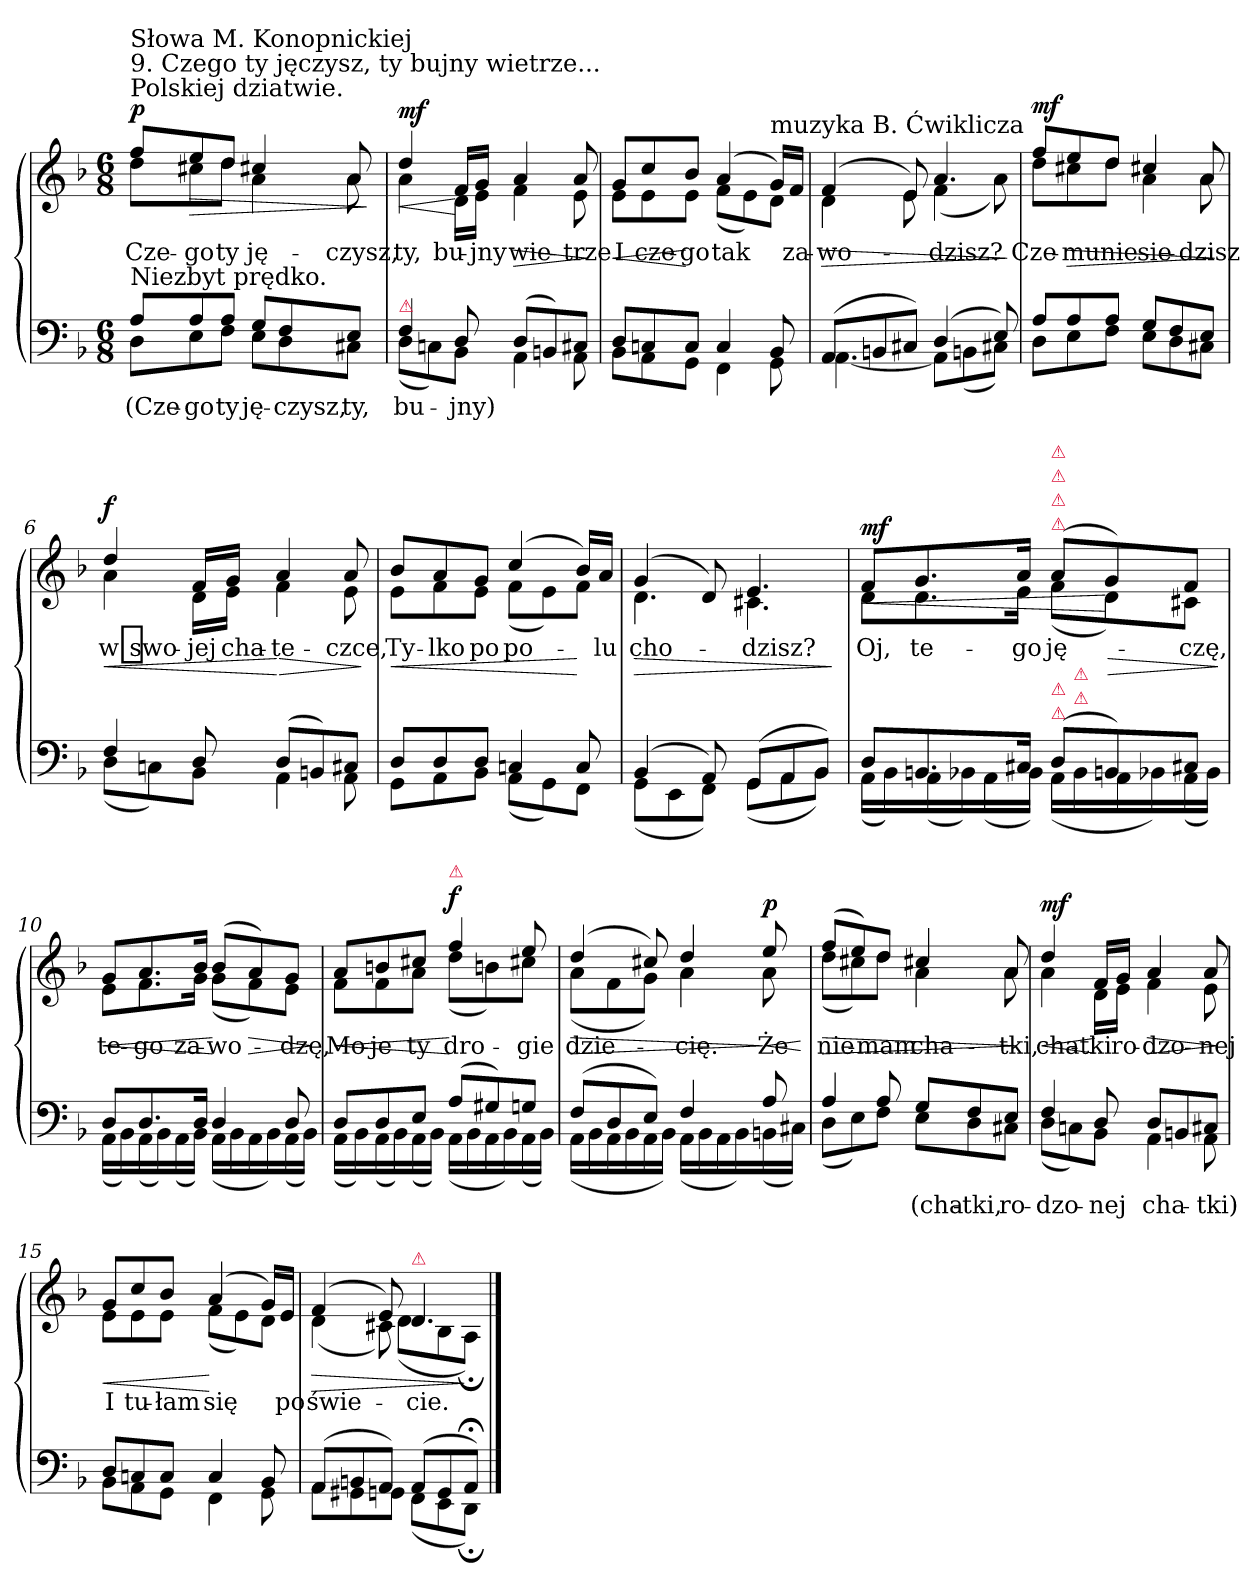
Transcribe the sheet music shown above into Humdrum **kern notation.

**kern	**text	**kern	**text	**dynam
*part1	*part1	*part1	*part1	*part1
*staff2	*staff2	*staff1	*staff1	*staff1/2
*clefF4	*	*clefG2	*	*
*k[b-]	*	*k[b-]	*	*
*M6/8	*	*M6/8	*	*
=1	=1	=1	=1	=1
*^	*	*^	*	*
!	!	!	!LO:TX:a:t=Polskiej dziatwie.	!	!	!
!	!	!	!LO:TX:a:t=9. Czego ty jęczysz, ty bujny wietrze...	!	!	!
!	!	!	!LO:TX:a:t=Słowa M. Konopnickiej	!	!	!
!LO:TX:a:t=Niezbyt prędko.	!	!	!	!	!	!
8A/L	8D\L	(Cze-	8ff/L	8dd\L	Cze-	p
8A/	8E\	-go	8ee/	8cc#X\	-go	>
8A/J	8F\J	ty	8dd/J	8dd\J	ty	.
8G/L	8E\L	ję-	4cc#X/	4a\	ję-	.
8F/	8D\	-czysz,	.	.	.	.
8E/J	8C#X\J	ty,	8a/	8a\	-czysz,	.
*v	*v	*	*	*	*	*
*	*	*v	*v	*	*
.	.	.	.	]
=2	=2	=2	=2	=2
*^	*	*^	*	*
!LO:TX:a:color=crimson:t=⚠	!	!	!	!	!	!
4F/	(>8D\L	bu-	4dd/	4a\	ty,	< mf
.	8Cn\)	.	.	.	.	.
8D/	8BB-\J	-jny)	16f/LL	16d\LL	bu-	[
.	.	.	16g/JJ	16e\JJ	-jny	.
(8D/L	4AA\	.	4a/	4f\	wie-	>
8BBn/)	.	.	.	.	.	.
8C#X/J	8AA\	.	8a/	8e\	-trze	.
*v	*v	*	*	*	*	*
*	*	*v	*v	*	*
.	.	.	.	]
=3	=3	=3	=3	=3
*^	*	*^	*	*
8D/L	8BB-\L	.	8g/L	8e\L	I	<
8Cn/	8AA\	.	8cc/	8e\	cze-	.
8C/J	8GG\J	.	8b-/J	8e\J	-go	[
4C/	4FF\	.	(4a/	(8f\L	tak	.
.	.	.	.	8e\)	.	.
!	!	!	!LO:TX:a:t=muzyka B. Ćwiklicza	!	!	!
8BB-/	8GG\	.	16g/LL)	8d\J	.	.
.	.	.	16f/JJ	.	za-	.
=4	=4	=4	=4	=4	=4	=4
(8AA/L	[4.AA\	.	(4f/	4d\	-wo-	>
8BBn/	.	.	.	.	.	.
8C#X/J)	.	.	8e/)	8e\	.	.
(4D/	8AA\L]	.	4.a/	(4f\	-dzisz?	.
.	(8BBn\	.	.	.	.	.
8E/)	8C#X\J)	.	.	8a\)	.	.
*v	*v	*	*	*	*	*
*	*	*v	*v	*	*
.	.	.	.	]
=5	=5	=5	=5	=5
*^	*	*^	*	*
8A/L	8D\L	.	8ff/L	8dd\L	Cze-	mf
8A/	8E\	.	8ee/	8cc#X\	-mu	>
8A/J	8F\J	.	8dd/J	8dd\J	nie	.
8G/L	8E\L	.	4cc#X/	4a\	sie-	.
8F/	8D\	.	.	.	.	.
8E/J	8C#X\J	.	8a/	8a\	-dzisz	.
*v	*v	*	*	*	*	*
*	*	*v	*v	*	*
.	.	.	.	]
=6	=6	=6	=6	=6
*^	*	*^	*	*
4F/	(8D\L	.	4dd/	4a\	w swo-	< f
.	8Cn\)	.	.	.	.	.
8D/	8BB-\J	.	16f/LL	16d\LL	-jej	.
.	.	.	16g/JJ	16e\JJ	cha-	.
(8D/L	4AA\	.	4a/	4f\	-te-	[ >
8BBn/)	.	.	.	.	.	.
8C#X/J	8AA\	.	8a/	8e\	-czce,	.
*v	*v	*	*	*	*	*
*	*	*v	*v	*	*
.	.	.	.	]
=7	=7	=7	=7	=7
*^	*	*^	*	*
8D/L	8GG\L	.	8b-/L	8e\L	Ty-	<
8D/	8AA\	.	8a/	8f\	lko	.
8D/J	8BB-\J	.	8g/J	8e\J	po	.
4Cn/	(8AA\L	.	(4cc/	(8f\L	po-	.
.	8GG\)	.	.	8e\)	.	.
8C/	8FF\J	.	16b-/LL)	8f\J	.	[
.	.	.	16a/JJ	.	-lu	.
=8	=8	=8	=8	=8	=8	=8
(4BB-/	(8GG\L	.	(4g/	4.d\	cho-	>
.	8EE\	.	.	.	.	.
8AA/)	8FF\J)	.	8d/)	.	.	.
(8GG/L	(8GG\L	.	4.e/	4.c#X\	-dzisz?	.
8AA/	8AA\	.	.	.	.	.
8BB-/J)	8BB-\J)	.	.	.	.	.
*v	*v	*	*	*	*	*
*	*	*v	*v	*	*
.	.	.	.	]
=9	=9	=9	=9	=9
*^	*	*^	*	*
!	!	!	!	!	!	!LO:DY:n=1:a
8D/L	(16AA\LL	.	8f/L	8d\L	Oj,	< mf
.	16BB-\)	.	.	.	.	.
8.BBn/	(16AA\	.	8.g/	8.d\	te-	.
.	16BB-X\)	.	.	.	.	.
.	(16AA\	.	.	.	.	.
16C#X/Jk	16BB-\JJ)	.	16a/Jk	16e\Jk	-go	.
!	!	!	!LO:TX:a:color=crimson:t=⚠	!	!	!
!	!	!	!LO:TX:a:color=crimson:t=⚠	!	!	!
!	!	!	!LO:TX:a:color=crimson:t=⚠	!	!	!
!	!	!	!LO:TX:a:color=crimson:t=⚠	!	!	!
!LO:TX:a:color=crimson:t=⚠	!	!	!	!	!	!
!LO:TX:a:color=crimson:t=⚠	!	!	!	!	!	!
(8D/L	(16AA\LL	.	(8a/L	(8f\L	ję-	.
!	!LO:TX:a:color=crimson:t=⚠	!	!	!	!	!
!	!LO:TX:a:color=crimson:t=⚠	!	!	!	!	!
.	16BB-\	.	.	.	.	.
8BBn/)	16AA\	.	8g/)	8d\)	.	[ >
.	16BB-X\)	.	.	.	.	.
8C#X/J	(16AA\	.	8f/J	8c#X\J	-czę,	.
.	16BB-\JJ)	.	.	.	.	.
*v	*v	*	*	*	*	*
*	*	*v	*v	*	*
.	.	.	.	]
=10	=10	=10	=10	=10
*^	*	*^	*	*
8D/L	(16AA\LL	.	8g/L	8e\L	te-	<
.	16BB-\)	.	.	.	.	.
8.D/	(16AA\	.	8.a/	8.f\	-go	.
.	16BB-\)	.	.	.	.	.
.	(16AA\	.	.	.	.	.
16D/Jk	16BB-\JJ)	.	16b-/Jk	16g\Jk	za-	.
4D/	(16AA\LL	.	(8b-/L	(8g\L	-wo-	[
.	16BB-\	.	.	.	.	.
.	16AA\	.	8a/)	8f\)	.	>
.	16BB-\)	.	.	.	.	.
8D/	(16AA\	.	8g/J	8e\J	-dzę,	.
.	16BB-\JJ)	.	.	.	.	.
*v	*v	*	*	*	*	*
*	*	*v	*v	*	*
.	.	.	.	]
=11	=11	=11	=11	=11
*^	*	*^	*	*
8D/L	(16AA\LL	.	8a/L	8f\L	Mo-	<
.	16BB-\)	.	.	.	.	.
8D/	(16AA\	.	8bn/	8f\	-je	.
.	16BB-\)	.	.	.	.	.
8E/J	(16AA\	.	8cc#X/J	8a\J	ty	.
.	16BB-\JJ)	.	.	.	.	.
!	!	!	!LO:TX:a:color=crimson:t=⚠	!	!	!
(<8A/L	(16AA\LL	.	4ff/	(>8dd\L	dro-	[ f
.	16BB-\	.	.	.	.	.
8G#X/)	16AA\	.	.	8bn\)	.	.
.	16BB-\)	.	.	.	.	.
8Gn/J	(16AA\	.	8ee/	8cc#X\J	gie	.
.	16BB-\JJ)	.	.	.	.	.
=12	=12	=12	=12	=12	=12	=12
(8F/L	(16AA\LL	.	(4dd/	(8a\L	dzie-	>
.	16BB-\	.	.	.	.	.
8D/	16AA\	.	.	8f\	.	.
.	16BB-\	.	.	.	.	.
8E/J)	16AA\	.	8cc#X/)	8g\J)	.	.
.	16BB-\JJ)	.	.	.	.	.
4F/	(16AA\LL	.	4dd/	4a\	-cię.	.
.	16BB-\	.	.	.	.	.
.	16AA\	.	.	.	.	.
.	16BB-\)	.	.	.	.	.
8A/	(16BBn\	.	8ee/	8a\	Że	] < p
.	16C#X\JJ)	.	.	.	.	.
*v	*v	*	*	*	*	*
*	*	*v	*v	*	*
.	.	.	.	[
=13	=13	=13	=13	=13
*^	*	*^	*	*
4A/	(8D\L	.	(8ff/L	(8dd\L	nie-	>
.	8E\)	.	8ee/)	8cc#X\)	.	.
8A/	8F\J	.	8dd/J	8dd\J	-mam	.
8G/L	8E\L	(cha-	4cc#X/	4a\	cha-	.
8F/	8D\	-tki,	.	.	.	.
8E/J	8C#X\J	ro-	8a/	8a\	-tki,	.
*v	*v	*	*	*	*	*
*	*	*v	*v	*	*
.	.	.	.	]
=14	=14	=14	=14	=14
*^	*	*^	*	*
4F/	(8D\L	-dzo-	4dd/	4a\	cha-	< mf
.	8Cn\)	.	.	.	.	.
8D/	8BB-\J	-nej	16f/LL	16d\LL	-tki	[
.	.	.	16g/JJ	16e\JJ	ro-	.
8D/L	4AA\	cha-	4a/	4f\	-dzo-	>
8BBn/	.	.	.	.	.	.
8C#X/J	8AA\	-tki)	8a/	8e\	-nej	.
*v	*v	*	*	*	*	*
*	*	*v	*v	*	*
.	.	.	.	]
=15	=15	=15	=15	=15
*^	*	*^	*	*
8D/L	8BB-\L	.	8g/L	8e\L	I	<
8Cn/	8AA\	.	8cc/	8e\	tu-	.
8C/J	8GG\J	.	8b-/J	8e\J	-łam	.
4C/	4FF\	.	(4a/	(8f\L	się	[
.	.	.	.	8e\)	.	.
8BB-/	8GG\	.	16g/LL)	8d\J	.	.
.	.	.	16e/JJ	.	po	.
=16	=16	=16	=16	=16	=16	=16
(8AA/L	8AA\L	.	(4f/	(4d\	świe-	>
8BBn/	8GG#X\	.	.	.	.	.
8AA/J)	8GGn\J	.	8e/)	8c#X\)	.	.
!	!	!	!LO:TX:a:color=crimson:t=⚠	!	!	!
(8AA/L	(8FF\L	.	4.d/	(>8d\L	-cie.	.
8GG/	8EE\	.	.	8B-\	.	.
8AA;</J)	8DD;<\J)	.	.	8A;<;\J)	.	]
*v	*v	*	*	*	*	*
*	*	*v	*v	*	*
==	==	==	==	==
*-	*-	*-	*-	*-
